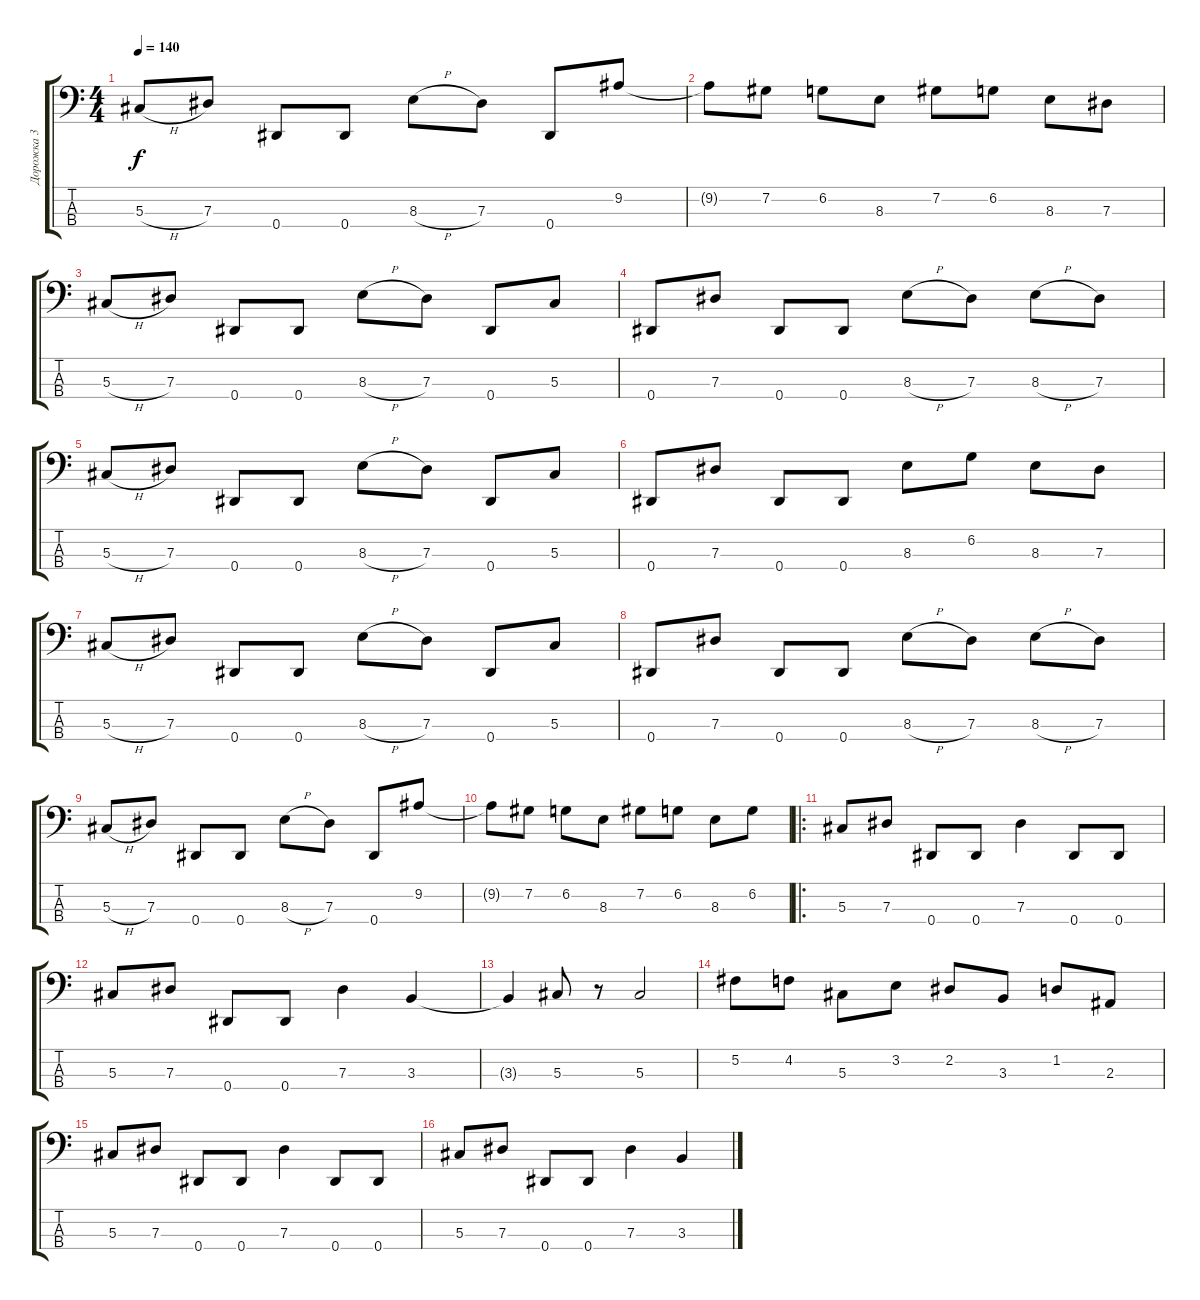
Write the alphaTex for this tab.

\track ("Дорожка 3" "Дорожка 3") {instrument electricbassfinger}
\staff {score tabs}
\tuning (Gb2 Db2 Ab1 Eb1) {hide}
\ts (4 4)
\tempo 140
\clef f4
\ks c
5.3{h}.8{dy f} 7.3.8 0.4.8 0.4.8 8.3{h}.8 7.3.8 0.4.8 9.2.8 |
9.2{t}.8 7.2.8 6.2.8 8.3.8 7.2.8 6.2.8 8.3.8 7.3.8 |
5.3{h}.8 7.3.8 0.4.8 0.4.8 8.3{h}.8 7.3.8 0.4.8 5.3.8 |
0.4.8 7.3.8 0.4.8 0.4.8 8.3{h}.8 7.3.8 8.3{h}.8 7.3.8 |
5.3{h}.8 7.3.8 0.4.8 0.4.8 8.3{h}.8 7.3.8 0.4.8 5.3.8 |
0.4.8 7.3.8 0.4.8 0.4.8 8.3.8 6.2.8 8.3.8 7.3.8 |
5.3{h}.8 7.3.8 0.4.8 0.4.8 8.3{h}.8 7.3.8 0.4.8 5.3.8 |
0.4.8 7.3.8 0.4.8 0.4.8 8.3{h}.8 7.3.8 8.3{h}.8 7.3.8 |
5.3{h}.8 7.3.8 0.4.8 0.4.8 8.3{h}.8 7.3.8 0.4.8 9.2.8 |
9.2{t}.8 7.2.8 6.2.8 8.3.8 7.2.8 6.2.8 8.3.8 6.2.8 |
\ro
5.3.8 7.3.8 0.4.8 0.4.8 7.3.4 0.4.8 0.4.8 |
5.3.8 7.3.8 0.4.8 0.4.8 7.3.4 3.3.4 |
3.3{t}.4 5.3.8 r.8 5.3.2 |
5.2.8 4.2.8 5.3.8 3.2.8 2.2.8 3.3.8 1.2.8 2.3.8 |
5.3.8 7.3.8 0.4.8 0.4.8 7.3.4 0.4.8 0.4.8 |
5.3.8 7.3.8 0.4.8 0.4.8 7.3.4 3.3.4
